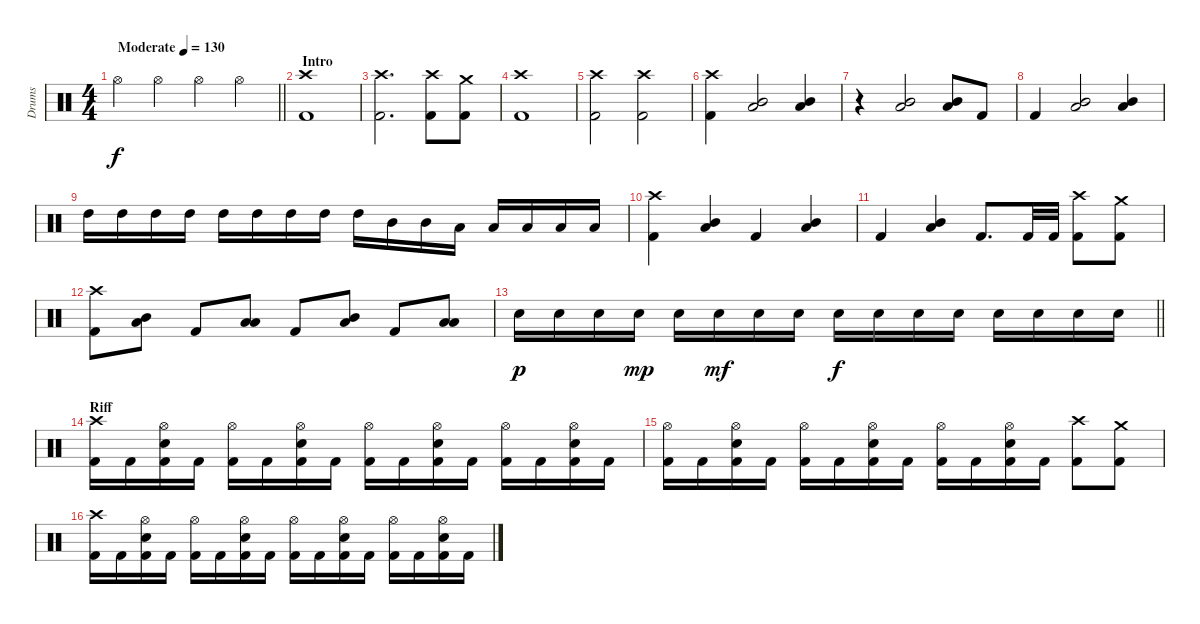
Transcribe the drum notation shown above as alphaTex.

\track ("Drums" "Drums") {instrument percussion}
\staff {score}
\articulation defaults
\ts (4 4)
\tempo (130 "Moderate")
\clef neutral
\barLineRight lightlight
\ks c "Hi-Hat (open)".4{dy f} "Hi-Hat (open)".4 "Hi-Hat (open)".4 "Hi-Hat (open)".4
|
\section ("" " Intro")
("Crash high (hit)" "Kick (hit) 2").1 |
("Crash high (hit)" "Kick (hit) 2").2{d} ("Crash high (hit)" "Kick (hit) 2").8 ("Crash medium (hit)" "Kick (hit) 2").8 |
("Crash high (hit)" "Kick (hit) 2").1 |
("Crash high (hit)" "Kick (hit) 2").2 ("Crash high (hit)" "Kick (hit) 2").2 |
("Crash high (hit)" "Kick (hit) 2").4 ("Mid Tom (hit)" "Low Floor Tom (hit)").2 ("Mid Tom (hit)" "Low Floor Tom (hit)").4 |
r.4 ("Mid Tom (hit)" "Low Floor Tom (hit)").2 ("Mid Tom (hit)" "Low Floor Tom (hit)").8 "Kick (hit) 2".8 |
"Kick (hit) 2".4 ("Mid Tom (hit)" "Low Floor Tom (hit)").2 ("Mid Tom (hit)" "Low Floor Tom (hit)").4 |
"High Tom (hit)".16 "High Tom (hit)".16 "High Tom (hit)".16 "High Tom (hit)".16 "High Tom (hit)".16 "High Tom (hit)".16 "High Tom (hit)".16 "High Tom (hit)".16 "High Tom (hit)".16 "Mid Tom (hit)".16 "Mid Tom (hit)".16 "Low Tom (hit)".16 "Low Tom (hit)".16 "Low Tom (hit)".16 "Low Floor Tom (hit)".16 "Low Floor Tom (hit)".16 |
("Crash high (hit)" "Kick (hit) 2").4 ("Mid Tom (hit)" "Low Floor Tom (hit)").4 "Kick (hit) 2".4 ("Mid Tom (hit)" "Low Floor Tom (hit)").4 |
"Kick (hit) 2".4 ("Mid Tom (hit)" "Low Floor Tom (hit)").4 "Kick (hit) 2".8{d} "Kick (hit) 2".32 "Kick (hit) 2".32 ("Crash high (hit)" "Kick (hit) 2").8 ("Crash medium (hit)" "Kick (hit) 2").8 |
("Crash high (hit)" "Kick (hit) 2").8 ("Mid Tom (hit)" "Low Floor Tom (hit)").8 "Kick (hit) 2".8 ("Low Tom (hit)" "Low Floor Tom (hit)").8 "Kick (hit) 2".8 ("Mid Tom (hit)" "Low Floor Tom (hit)").8 "Kick (hit) 2".8 ("Low Tom (hit)" "Low Floor Tom (hit)").8 |
\barLineRight lightlight "Snare (hit) 2".16{dy p} "Snare (hit) 2".16 "Snare (hit) 2".16 "Snare (hit) 2".16{dy mp} "Snare (hit) 2".16 "Snare (hit) 2".16{dy mf} "Snare (hit) 2".16 "Snare (hit) 2".16 "Snare (hit) 2".16{dy f} "Snare (hit) 2".16 "Snare (hit) 2".16 "Snare (hit) 2".16 "Snare (hit) 2".16 "Snare (hit) 2".16 "Snare (hit) 2".16 "Snare (hit) 2".16
|
\section ("" "Riff")
("Crash high (hit)" "Kick (hit) 2").16 "Kick (hit) 2".16 ("Hi-Hat (open)" "Snare (hit) 2" "Kick (hit) 2").16 "Kick (hit) 2".16 ("Hi-Hat (open)" "Kick (hit) 2").16 "Kick (hit) 2".16 ("Hi-Hat (open)" "Snare (hit) 2" "Kick (hit) 2").16 "Kick (hit) 2".16 ("Hi-Hat (open)" "Kick (hit) 2").16 "Kick (hit) 2".16 ("Hi-Hat (open)" "Snare (hit) 2" "Kick (hit) 2").16 "Kick (hit) 2".16 ("Hi-Hat (open)" "Kick (hit) 2").16 "Kick (hit) 2".16 ("Hi-Hat (open)" "Snare (hit) 2" "Kick (hit) 2").16 "Kick (hit) 2".16 |
("Hi-Hat (open)" "Kick (hit) 2").16 "Kick (hit) 2".16 ("Hi-Hat (open)" "Snare (hit) 2" "Kick (hit) 2").16 "Kick (hit) 2".16 ("Hi-Hat (open)" "Kick (hit) 2").16 "Kick (hit) 2".16 ("Hi-Hat (open)" "Snare (hit) 2" "Kick (hit) 2").16 "Kick (hit) 2".16 ("Hi-Hat (open)" "Kick (hit) 2").16 "Kick (hit) 2".16 ("Hi-Hat (open)" "Snare (hit) 2" "Kick (hit) 2").16 "Kick (hit) 2".16 ("Crash high (hit)" "Kick (hit) 2").8 ("Crash medium (hit)" "Kick (hit) 2").8 |
("Crash high (hit)" "Kick (hit) 2").16 "Kick (hit) 2".16 ("Hi-Hat (open)" "Snare (hit) 2" "Kick (hit) 2").16 "Kick (hit) 2".16 ("Hi-Hat (open)" "Kick (hit) 2").16 "Kick (hit) 2".16 ("Hi-Hat (open)" "Snare (hit) 2" "Kick (hit) 2").16 "Kick (hit) 2".16 ("Hi-Hat (open)" "Kick (hit) 2").16 "Kick (hit) 2".16 ("Hi-Hat (open)" "Snare (hit) 2" "Kick (hit) 2").16 "Kick (hit) 2".16 ("Hi-Hat (open)" "Kick (hit) 2").16 "Kick (hit) 2".16 ("Hi-Hat (open)" "Snare (hit) 2" "Kick (hit) 2").16 "Kick (hit) 2".16
